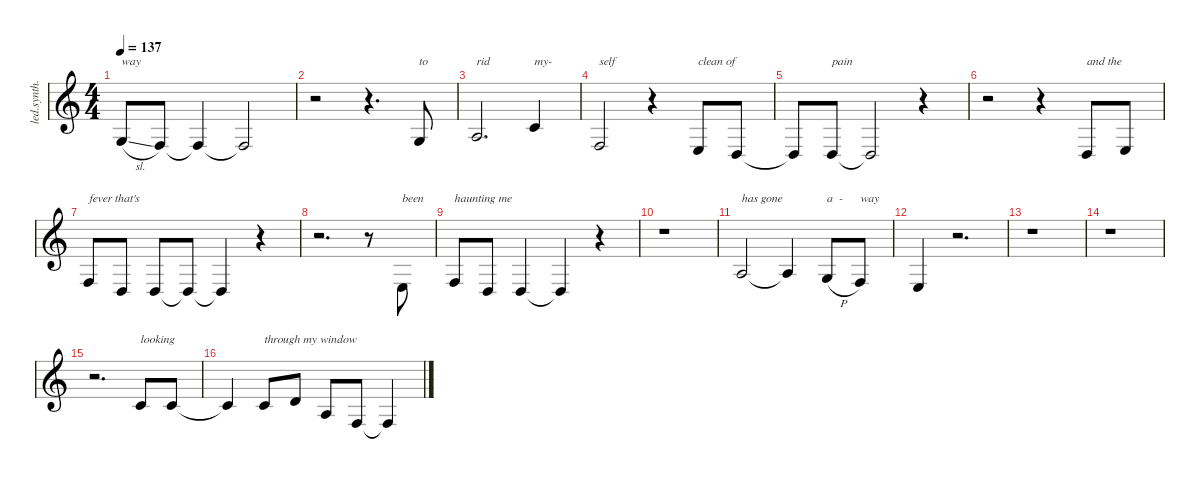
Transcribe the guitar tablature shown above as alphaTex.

\defaultSystemsLayout 4
\hideDynamics
\bracketExtendMode nobrackets
\otherSystemsTrackNameOrientation horizontal
\track ("Mikael Akerfeldt (vocal)" "led.synth.") {instrument lead2sawtooth}
\staff {score}
\tuning (E4 B3 G3 D3 A2 E2)
\ts (4 4)
\tempo 137
\clef g2
\ks c
5.4{sl}.8{txt "way" dy f beam Up} 3.4.8{beam Up} 3.4{t}.4{beam Up} 3.4{t}.2{beam Up} |
r.2{beam Down} r.4{d beam Down} 5.4.8{txt "to" beam Up} |
7.4.2{d txt "rid" beam Up} 10.4.4{txt "my-" beam Up} |
3.4.2{txt "self" beam Up} r.4{beam Up} 2.4.8{txt "clean of" beam Up} 0.4.8{beam Up} |
0.4{t}.8{beam Up} 0.4.8{txt "pain" beam Up} 0.4{t}.2{beam Up} r.4{beam Up} |
r.2{beam Down} r.4{beam Down} 0.4.8{txt "and the " beam Up} 2.4.8{beam Up} |
3.4.8{txt "fever that's" beam Up} 0.4.8{beam Up} 0.4.8{beam Up} 0.4{t}.8{beam Up} 0.4{t}.4{beam Up} r.4{beam Up} |
r.2{d beam Down} r.8{beam Down} 2.4.8{txt "been" beam Up} |
3.4.8{txt "haunting me" beam Up} 0.4.8{beam Up} 0.4.4{beam Up} 0.4{t}.4{beam Up} r.4{beam Up} |
r.1{beam Down} |
7.4.2{txt "has gone" beam Up} 7.4{t}.4{beam Up} 5.4{h}.8{txt "a  -" beam Up} 3.4.8{txt "way" beam Up} |
2.4.4{beam Up} r.2{d beam Up} |
r.1{beam Down} |
r.1{beam Down} |
r.2{d beam Down} 10.4.8{txt "looking" beam Up} 10.4.8{beam Up} |
10.4{t}.4{beam Up} 10.4.8{txt "through my window" beam Up} 12.4.8{beam Up} 12.5.8{beam Up} 13.6.8{beam Up} 13.6{t}.4{beam Up}
